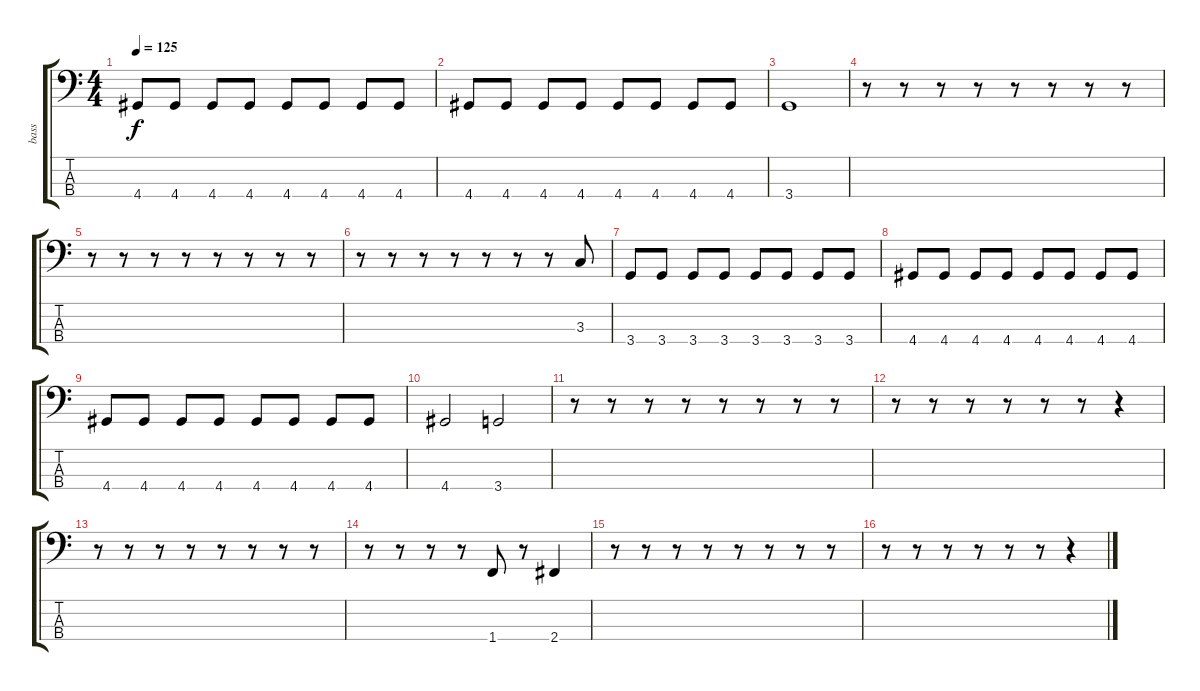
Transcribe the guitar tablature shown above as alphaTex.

\track ("bass" "bass") {instrument electricbassfinger}
\staff {score tabs}
\tuning (G2 D2 A1 E1) {hide}
\ts (4 4)
\tempo 125
\clef f4
\ks c
4.4.8{dy f} 4.4.8 4.4.8 4.4.8 4.4.8 4.4.8 4.4.8 4.4.8 |
4.4.8 4.4.8 4.4.8 4.4.8 4.4.8 4.4.8 4.4.8 4.4.8 |
3.4.1 |
r.8 r.8 r.8 r.8 r.8 r.8 r.8 r.8 |
r.8 r.8 r.8 r.8 r.8 r.8 r.8 r.8 |
r.8 r.8 r.8 r.8 r.8 r.8 r.8 3.3.8 |
3.4.8 3.4.8 3.4.8 3.4.8 3.4.8 3.4.8 3.4.8 3.4.8 |
4.4.8 4.4.8 4.4.8 4.4.8 4.4.8 4.4.8 4.4.8 4.4.8 |
4.4.8 4.4.8 4.4.8 4.4.8 4.4.8 4.4.8 4.4.8 4.4.8 |
4.4.2 3.4.2 |
r.8 r.8 r.8 r.8 r.8 r.8 r.8 r.8 |
r.8 r.8 r.8 r.8 r.8 r.8 r.4 |
r.8 r.8 r.8 r.8 r.8 r.8 r.8 r.8 |
r.8 r.8 r.8 r.8 1.4.8 r.8 2.4.4 |
r.8 r.8 r.8 r.8 r.8 r.8 r.8 r.8 |
r.8 r.8 r.8 r.8 r.8 r.8 r.4
